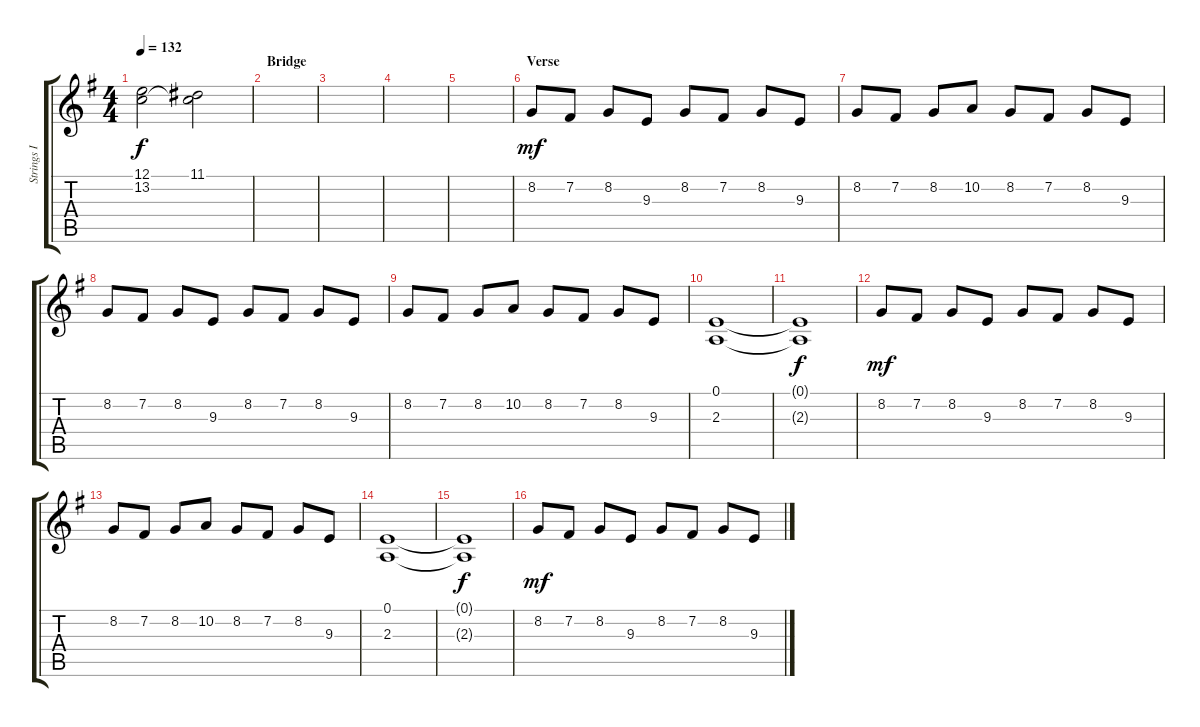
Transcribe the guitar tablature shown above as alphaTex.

\track ("Strings I - Coen Janssen" "Strings I ") {instrument stringensemble1}
\staff {score tabs}
\tuning (E4 B3 G3 D3 A2 E2) {hide}
\ts (4 4)
\tempo 132
\clef g2
\ks g
(12.1 13.2{t}).2{dy f} (11.1 13.2{t}).2 |
\section ("" "Bridge")
|
|
|
|
\section ("" "Verse")
8.2.8{dy mf balance 11 instrument stringensemble1} 7.2.8 8.2.8 9.3.8 8.2.8 7.2.8 8.2.8 9.3.8 |
8.2.8 7.2.8 8.2.8 10.2.8 8.2.8 7.2.8 8.2.8 9.3.8 |
8.2.8 7.2.8 8.2.8 9.3.8 8.2.8 7.2.8 8.2.8 9.3.8 |
8.2.8 7.2.8 8.2.8 10.2.8 8.2.8 7.2.8 8.2.8 9.3.8 |
(0.1 2.3).1 |
(0.1{t} 2.3{t}).1{dy f} |
8.2.8{dy mf} 7.2.8 8.2.8 9.3.8 8.2.8 7.2.8 8.2.8 9.3.8 |
8.2.8 7.2.8 8.2.8 10.2.8 8.2.8 7.2.8 8.2.8 9.3.8 |
(0.1 2.3).1 |
(0.1{t} 2.3{t}).1{dy f} |
8.2.8{dy mf} 7.2.8 8.2.8 9.3.8 8.2.8 7.2.8 8.2.8 9.3.8
